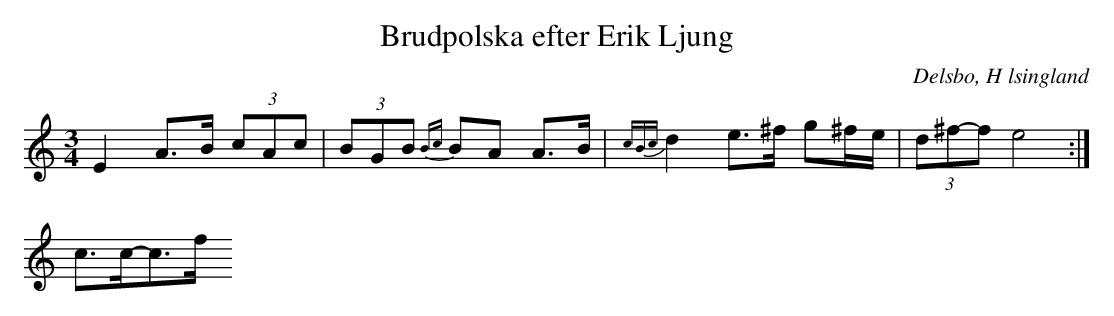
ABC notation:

X:1
T: Brudpolska efter Erik Ljung
O: Delsbo, H lsingland
M: 3/4
L: 1/8
K: Am
E2 A>B (3cAc| (3BGB {Bc}BA A>B|{cBc}d2 e>^f g^f/e/|(3d^f-f e4 :|
c>c-c>f
